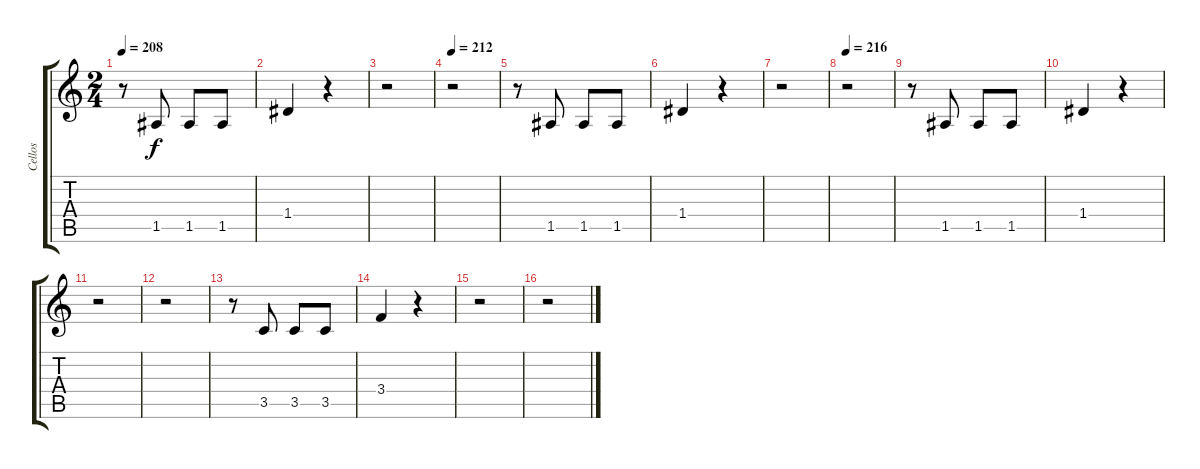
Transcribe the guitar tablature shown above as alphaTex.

\track ("Cellos" "Cellos") {instrument contrabass}
\staff {score tabs}
\tuning (E4 B3 G3 D3 A2 E2) {hide}
\ts (2 4)
\tempo 208
\clef g2
\ks c
r.8{dy fff} 1.5.8{dy f} 1.5.8 1.5.8 |
1.4.4 r.4 |
r.2 |
\tempo 212
r.2 |
r.8 1.5.8 1.5.8 1.5.8 |
1.4.4 r.4 |
r.2 |
\tempo 216
r.2 |
r.8 1.5.8 1.5.8 1.5.8 |
1.4.4 r.4 |
r.2 |
r.2 |
r.8 3.5.8 3.5.8 3.5.8 |
3.4.4 r.4 |
r.2 |
r.2
